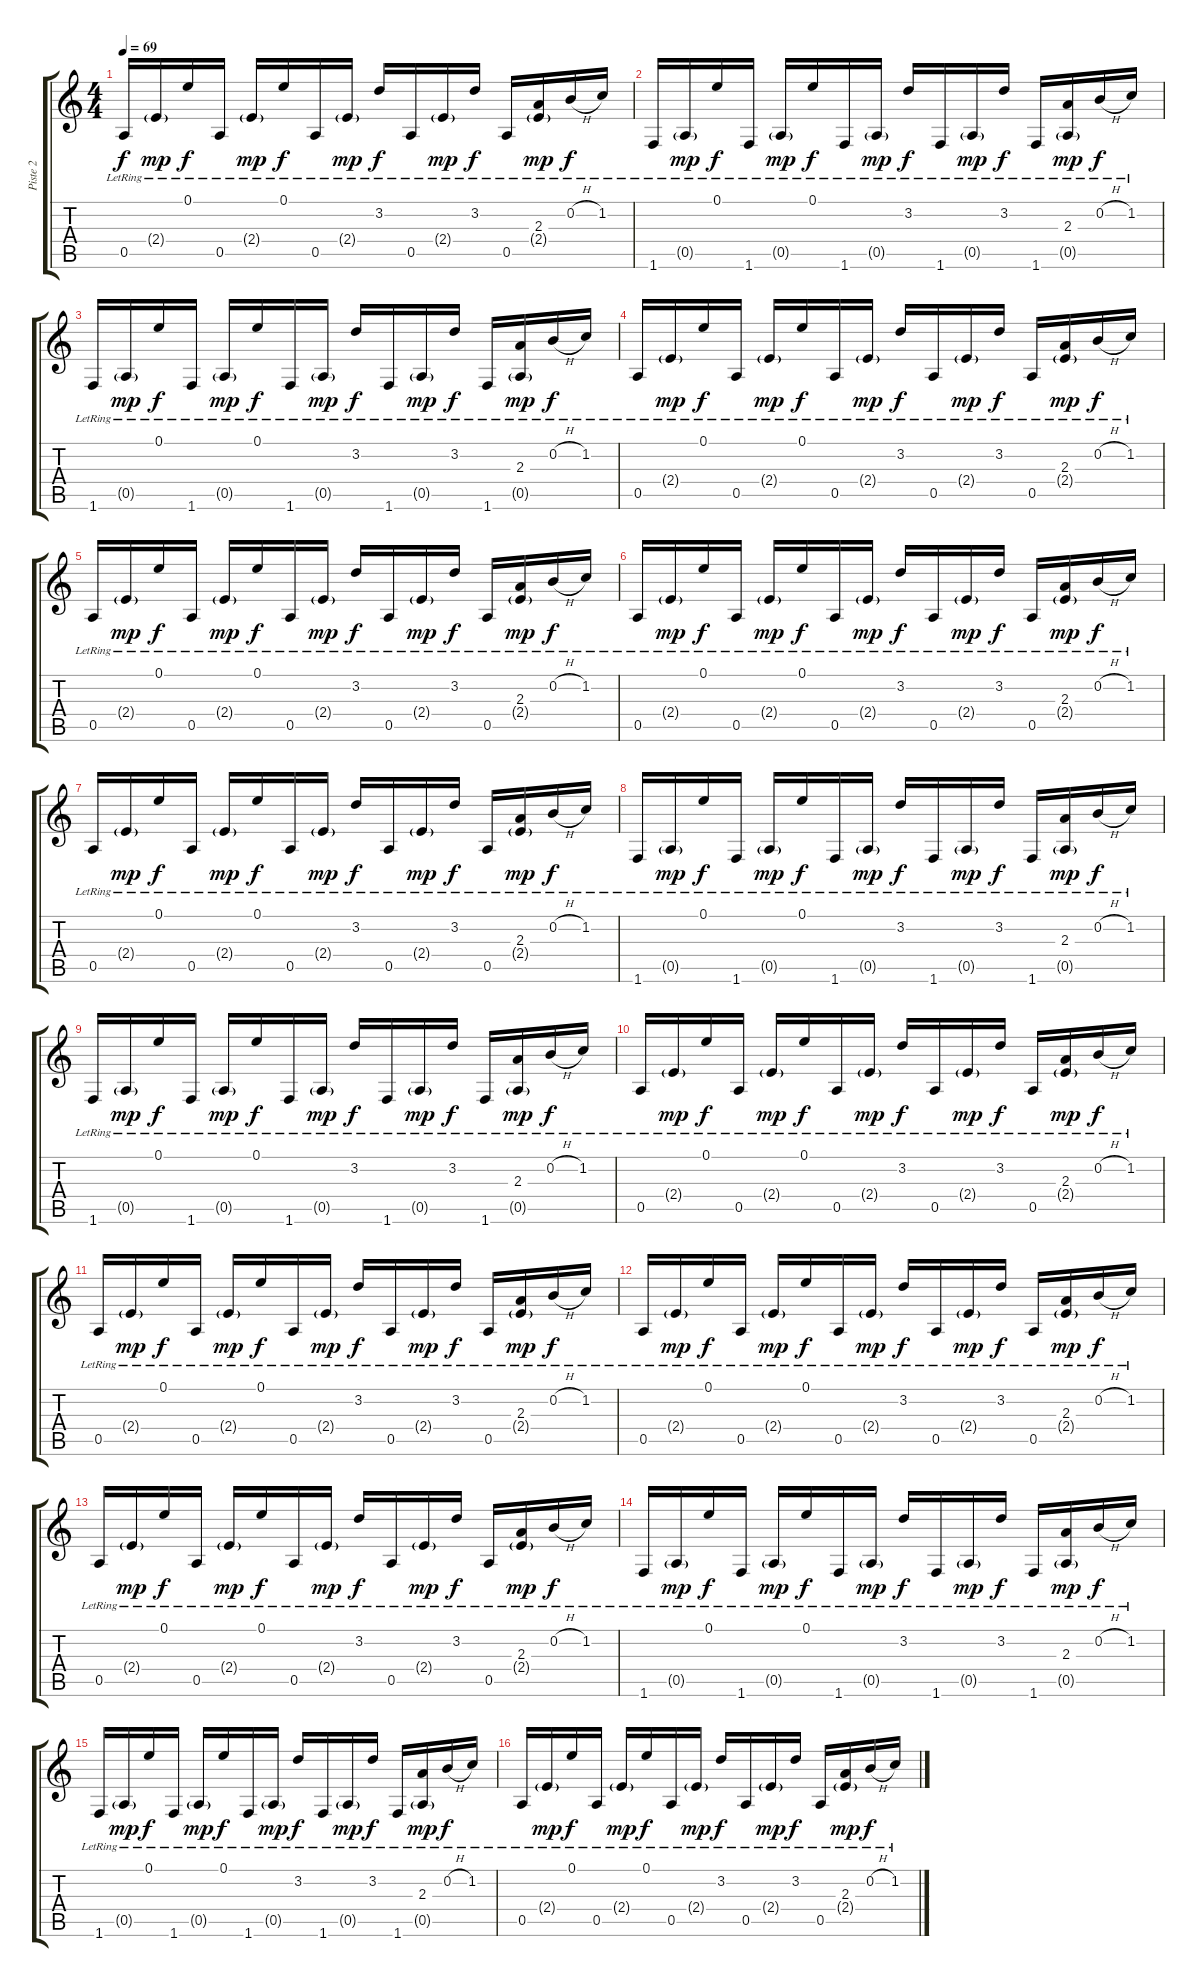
\track ("Piste 2" "Piste 2") {instrument electricguitarjazz}
\staff {score tabs}
\tuning (E4 B3 G3 D3 A2 E2) {hide}
\ts (4 4)
\tempo 69
\clef g2
\ks c
0.5{lr}.16{dy f} 2.4{g lr}.16{dy mp} 0.1{lr}.16{dy f} 0.5{lr}.16 2.4{g lr}.16{dy mp} 0.1{lr}.16{dy f} 0.5{lr}.16 2.4{g lr}.16{dy mp} 3.2{lr}.16{dy f} 0.5{lr}.16 2.4{g lr}.16{dy mp} 3.2{lr}.16{dy f} 0.5{lr}.16 (2.3{lr} 2.4{g lr}).16{dy mp} 0.2{h lr}.16{dy f} 1.2{lr}.16 |
1.6{lr}.16 0.5{g lr}.16{dy mp} 0.1{lr}.16{dy f} 1.6{lr}.16 0.5{g lr}.16{dy mp} 0.1{lr}.16{dy f} 1.6{lr}.16 0.5{g lr}.16{dy mp} 3.2{lr}.16{dy f} 1.6{lr}.16 0.5{g lr}.16{dy mp} 3.2{lr}.16{dy f} 1.6{lr}.16 (2.3{lr} 0.5{g lr}).16{dy mp} 0.2{h lr}.16{dy f} 1.2{lr}.16 |
1.6{lr}.16 0.5{g lr}.16{dy mp} 0.1{lr}.16{dy f} 1.6{lr}.16 0.5{g lr}.16{dy mp} 0.1{lr}.16{dy f} 1.6{lr}.16 0.5{g lr}.16{dy mp} 3.2{lr}.16{dy f} 1.6{lr}.16 0.5{g lr}.16{dy mp} 3.2{lr}.16{dy f} 1.6{lr}.16 (2.3{lr} 0.5{g lr}).16{dy mp} 0.2{h lr}.16{dy f} 1.2{lr}.16 |
0.5{lr}.16{volume 13 instrument electricguitarclean} 2.4{g lr}.16{dy mp} 0.1{lr}.16{dy f} 0.5{lr}.16 2.4{g lr}.16{dy mp} 0.1{lr}.16{dy f} 0.5{lr}.16 2.4{g lr}.16{dy mp} 3.2{lr}.16{dy f} 0.5{lr}.16 2.4{g lr}.16{dy mp} 3.2{lr}.16{dy f} 0.5{lr}.16 (2.3 2.4{g lr}).16{dy mp} 0.2{h lr}.16{dy f} 1.2{lr}.16 |
0.5{lr}.16 2.4{g lr}.16{dy mp} 0.1{lr}.16{dy f} 0.5{lr}.16 2.4{g lr}.16{dy mp} 0.1{lr}.16{dy f} 0.5{lr}.16 2.4{g lr}.16{dy mp} 3.2{lr}.16{dy f} 0.5{lr}.16 2.4{g lr}.16{dy mp} 3.2{lr}.16{dy f} 0.5{lr}.16 (2.3{lr} 2.4{g lr}).16{dy mp} 0.2{h lr}.16{dy f} 1.2{lr}.16 |
0.5{lr}.16 2.4{g lr}.16{dy mp} 0.1{lr}.16{dy f} 0.5{lr}.16 2.4{g lr}.16{dy mp} 0.1{lr}.16{dy f} 0.5{lr}.16 2.4{g lr}.16{dy mp} 3.2{lr}.16{dy f} 0.5{lr}.16 2.4{g lr}.16{dy mp} 3.2{lr}.16{dy f} 0.5{lr}.16 (2.3{lr} 2.4{g lr}).16{dy mp} 0.2{h lr}.16{dy f} 1.2{lr}.16 |
0.5{lr}.16 2.4{g lr}.16{dy mp} 0.1{lr}.16{dy f} 0.5{lr}.16 2.4{g lr}.16{dy mp} 0.1{lr}.16{dy f} 0.5{lr}.16 2.4{g lr}.16{dy mp} 3.2{lr}.16{dy f} 0.5{lr}.16 2.4{g lr}.16{dy mp} 3.2{lr}.16{dy f} 0.5{lr}.16 (2.3{lr} 2.4{g lr}).16{dy mp} 0.2{h lr}.16{dy f} 1.2{lr}.16 |
1.6{lr}.16 0.5{g lr}.16{dy mp} 0.1{lr}.16{dy f} 1.6{lr}.16 0.5{g lr}.16{dy mp} 0.1{lr}.16{dy f} 1.6{lr}.16 0.5{g lr}.16{dy mp} 3.2{lr}.16{dy f} 1.6{lr}.16 0.5{g lr}.16{dy mp} 3.2{lr}.16{dy f} 1.6{lr}.16 (2.3{lr} 0.5{g lr}).16{dy mp} 0.2{h lr}.16{dy f} 1.2{lr}.16 |
1.6{lr}.16 0.5{g lr}.16{dy mp} 0.1{lr}.16{dy f} 1.6{lr}.16 0.5{g lr}.16{dy mp} 0.1{lr}.16{dy f} 1.6{lr}.16 0.5{g lr}.16{dy mp} 3.2{lr}.16{dy f} 1.6{lr}.16 0.5{g lr}.16{dy mp} 3.2{lr}.16{dy f} 1.6{lr}.16 (2.3{lr} 0.5{g lr}).16{dy mp} 0.2{h lr}.16{dy f} 1.2{lr}.16 |
0.5{lr}.16{volume 13 instrument electricguitarclean} 2.4{g lr}.16{dy mp} 0.1{lr}.16{dy f} 0.5{lr}.16 2.4{g lr}.16{dy mp} 0.1{lr}.16{dy f} 0.5{lr}.16 2.4{g lr}.16{dy mp} 3.2{lr}.16{dy f} 0.5{lr}.16 2.4{g lr}.16{dy mp} 3.2{lr}.16{dy f} 0.5{lr}.16 (2.3 2.4{g lr}).16{dy mp} 0.2{h lr}.16{dy f} 1.2{lr}.16 |
0.5{lr}.16 2.4{g lr}.16{dy mp} 0.1{lr}.16{dy f} 0.5{lr}.16 2.4{g lr}.16{dy mp} 0.1{lr}.16{dy f} 0.5{lr}.16 2.4{g lr}.16{dy mp} 3.2{lr}.16{dy f} 0.5{lr}.16 2.4{g lr}.16{dy mp} 3.2{lr}.16{dy f} 0.5{lr}.16 (2.3{lr} 2.4{g lr}).16{dy mp} 0.2{h lr}.16{dy f} 1.2{lr}.16 |
0.5{lr}.16 2.4{g lr}.16{dy mp} 0.1{lr}.16{dy f} 0.5{lr}.16 2.4{g lr}.16{dy mp} 0.1{lr}.16{dy f} 0.5{lr}.16 2.4{g lr}.16{dy mp} 3.2{lr}.16{dy f} 0.5{lr}.16 2.4{g lr}.16{dy mp} 3.2{lr}.16{dy f} 0.5{lr}.16 (2.3{lr} 2.4{g lr}).16{dy mp} 0.2{h lr}.16{dy f} 1.2{lr}.16 |
0.5{lr}.16 2.4{g lr}.16{dy mp} 0.1{lr}.16{dy f} 0.5{lr}.16 2.4{g lr}.16{dy mp} 0.1{lr}.16{dy f} 0.5{lr}.16 2.4{g lr}.16{dy mp} 3.2{lr}.16{dy f} 0.5{lr}.16 2.4{g lr}.16{dy mp} 3.2{lr}.16{dy f} 0.5{lr}.16 (2.3{lr} 2.4{g lr}).16{dy mp} 0.2{h lr}.16{dy f} 1.2{lr}.16 |
1.6{lr}.16 0.5{g lr}.16{dy mp} 0.1{lr}.16{dy f} 1.6{lr}.16 0.5{g lr}.16{dy mp} 0.1{lr}.16{dy f} 1.6{lr}.16 0.5{g lr}.16{dy mp} 3.2{lr}.16{dy f} 1.6{lr}.16 0.5{g lr}.16{dy mp} 3.2{lr}.16{dy f} 1.6{lr}.16 (2.3{lr} 0.5{g lr}).16{dy mp} 0.2{h lr}.16{dy f} 1.2{lr}.16 |
1.6{lr}.16 0.5{g lr}.16{dy mp} 0.1{lr}.16{dy f} 1.6{lr}.16 0.5{g lr}.16{dy mp} 0.1{lr}.16{dy f} 1.6{lr}.16 0.5{g lr}.16{dy mp} 3.2{lr}.16{dy f} 1.6{lr}.16 0.5{g lr}.16{dy mp} 3.2{lr}.16{dy f} 1.6{lr}.16 (2.3{lr} 0.5{g lr}).16{dy mp} 0.2{h lr}.16{dy f} 1.2{lr}.16 |
0.5{lr}.16{volume 13 instrument electricguitarclean} 2.4{g lr}.16{dy mp} 0.1{lr}.16{dy f} 0.5{lr}.16 2.4{g lr}.16{dy mp} 0.1{lr}.16{dy f} 0.5{lr}.16 2.4{g lr}.16{dy mp} 3.2{lr}.16{dy f} 0.5{lr}.16 2.4{g lr}.16{dy mp} 3.2{lr}.16{dy f} 0.5{lr}.16 (2.3 2.4{g lr}).16{dy mp} 0.2{h lr}.16{dy f} 1.2{lr}.16
